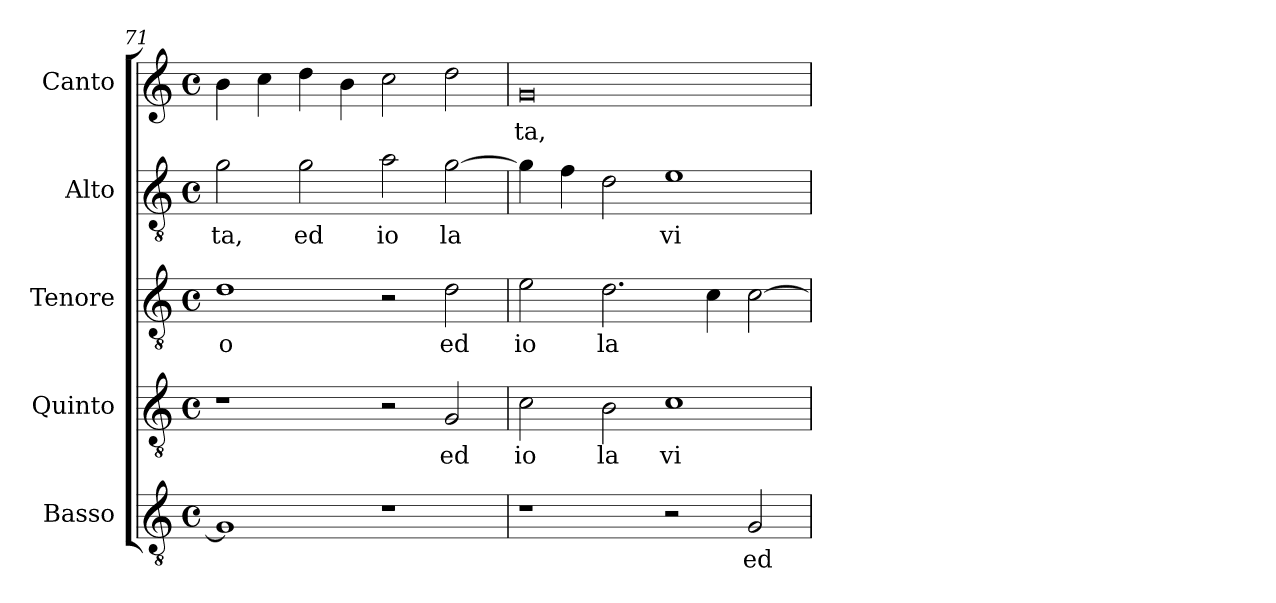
**kern	**text	**kern	**text	**kern	**text	**kern	**text	**kern	**text
*part5	*part5	*part4	*part4	*part3	*part3	*part2	*part2	*part1	*part1
*staff5	*staff5	*staff4	*staff4	*staff3	*staff3	*staff2	*staff2	*staff1	*staff1
*I"Basso	*	*I"Quinto	*	*I"Tenore	*	*I"Alto	*	*I"Canto	*
*I'B	*	*	*	*I'T	*	*I'A	*	*	*
*clefGv2	*	*clefGv2	*	*clefGv2	*	*clefGv2	*	*clefG2	*
*M4/4	*	*M4/4	*	*M4/4	*	*M4/4	*	*M4/4	*
*met(c)	*	*met(c)	*	*met(c)	*	*met(c)	*	*met(c)	*
=71	=71	=71	=71	=71	=71	=71	=71	=71	=71
!	!	!	!	!	!LO:LY:b	!	!LO:LY:b	!	!
1G]	.	1r	.	1d	o	2g\	ta,	4b\	.
.	.	.	.	.	.	.	.	4cc\	.
!	!	!	!	!	!	!	!LO:LY:b	!	!
.	.	.	.	.	.	2g\	ed	4dd\	.
.	.	.	.	.	.	.	.	4b\	.
!	!	!	!	!	!	!	!LO:LY:b	!	!
1r	.	2r	.	2r	.	2a\	io	2cc\	.
!	!	!	!LO:LY:b	!	!LO:LY:b	!	!LO:LY:b	!	!
.	.	2G/	ed	2d\	ed	[2g\	la	2dd\	.
!!LO:PB:g=z
=72	=72	=72	=72	=72	=72	=72	=72	=72	=72
!	!	!	!LO:LY:b	!	!LO:LY:b	!	!	!	!LO:LY:b
1r	.	2c\	io	2e\	io	4g\]	.	0g	ta,
.	.	.	.	.	.	4f\	.	.	.
!	!	!	!LO:LY:b	!	!LO:LY:b	!	!	!	!
.	.	2B\	la	2.d\	la	2d\	.	.	.
!	!	!	!LO:LY:b	!	!	!	!LO:LY:b	!	!
2r	.	1c	vi	.	.	1e	vi	.	.
.	.	.	.	4c\	.	.	.	.	.
!	!LO:LY:b	!	!	!	!	!	!	!	!
2G/	ed	.	.	[2c\	.	.	.	.	.
=	=	=	=	=	=	=	=	=	=
*-	*-	*-	*-	*-	*-	*-	*-	*-	*-
